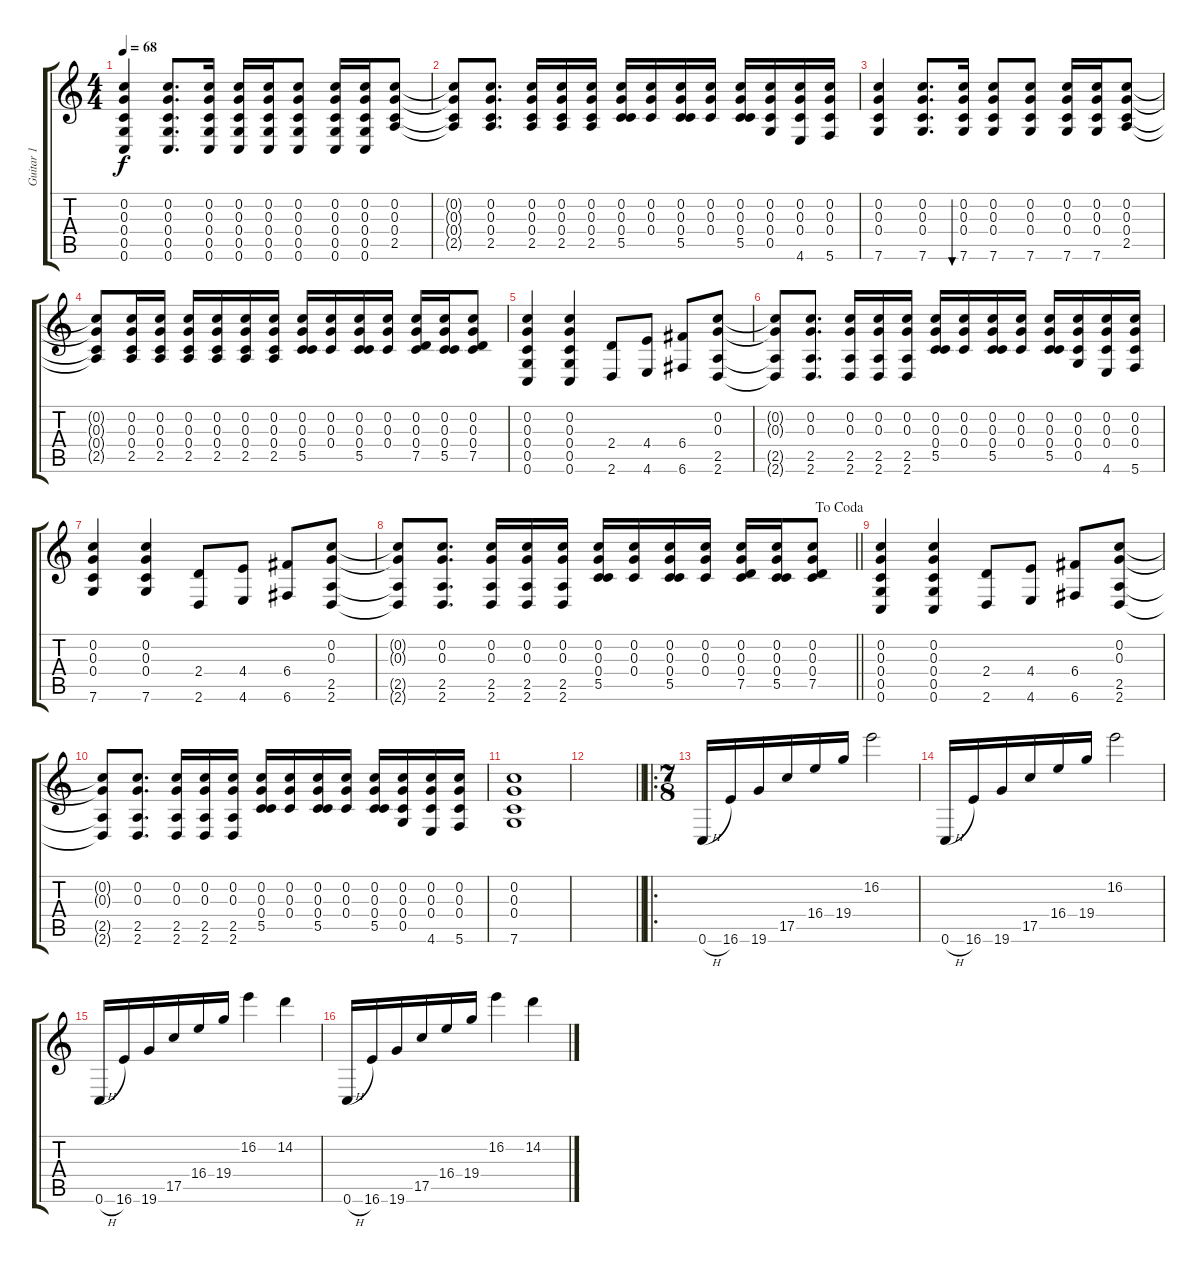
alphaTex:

\track ("Guitar 1" "Guitar 1") {instrument overdrivenguitar}
\staff {score tabs}
\tuning (E4 C4 G3 C3 G2 C2) {hide}
\ts (4 4)
\tempo 68
\clef g2
\ks c
(0.2 0.3 0.4 0.5 0.6).4{dy f} (0.2 0.3 0.4 0.5 0.6).8{d} (0.2 0.3 0.4 0.5 0.6).16 (0.2 0.3 0.4 0.5 0.6).16 (0.2 0.3 0.4 0.5 0.6).16 (0.2 0.3 0.4 0.5 0.6).8 (0.2 0.3 0.4 0.5 0.6).16 (0.2 0.3 0.4 0.5 0.6).16 (0.2 0.3 0.4 2.5).8 |
(0.2{t} 0.3{t} 0.4{t} 2.5{t}).8 (0.2 0.3 0.4 2.5).8{d} (0.2 0.3 0.4 2.5).16 (0.2 0.3 0.4 2.5).16 (0.2 0.3 0.4 2.5).16 (0.2 0.3 0.4 5.5).16 (0.2 0.3 0.4).16 (0.2 0.3 0.4 5.5).16 (0.2 0.3 0.4).16 (0.2 0.3 0.4 5.5).16 (0.2 0.3 0.4 0.5).16 (0.2 0.3 0.4 4.6).16 (0.2 0.3 0.4 5.6).16 |
(0.2 0.3 0.4 7.6).4 (0.2 0.3 0.4 7.6).8{d} (0.2 0.3 0.4 7.6).16{bu 60} (0.2 0.3 0.4 7.6).8 (0.2 0.3 0.4 7.6).8 (0.2 0.3 0.4 7.6).16 (0.2 0.3 0.4 7.6).16 (0.2 0.3 0.4 2.5).8 |
(0.2{t} 0.3{t} 0.4{t} 2.5{t}).8 (0.2 0.3 0.4 2.5).16 (0.2 0.3 0.4 2.5).16 (0.2 0.3 0.4 2.5).16 (0.2 0.3 0.4 2.5).16 (0.2 0.3 0.4 2.5).16 (0.2 0.3 0.4 2.5).16 (0.2 0.3 0.4 5.5).16 (0.2 0.3 0.4).16 (0.2 0.3 0.4 5.5).16 (0.2 0.3 0.4).16 (0.2 0.3 0.4 7.5).16 (0.2 0.3 0.4 5.5).16 (0.2 0.3 0.4 7.5).8 |
(0.2 0.3 0.4 0.5 0.6).4 (0.2 0.3 0.4 0.5 0.6).4 (2.4 2.6).8 (4.4 4.6).8 (6.4 6.6).8 (0.2 0.3 2.5 2.6).8 |
(0.2{t} 0.3{t} 2.5{t} 2.6{t}).8 (0.2 0.3 2.5 2.6).8{d} (0.2 0.3 2.5 2.6).16 (0.2 0.3 2.5 2.6).16 (0.2 0.3 2.5 2.6).16 (0.2 0.3 0.4 5.5).16 (0.2 0.3 0.4).16 (0.2 0.3 0.4 5.5).16 (0.2 0.3 0.4).16 (0.2 0.3 0.4 5.5).16 (0.2 0.3 0.4 0.5).16 (0.2 0.3 0.4 4.6).16 (0.2 0.3 0.4 5.6).16 |
(0.2 0.3 0.4 7.6).4 (0.2 0.3 0.4 7.6).4 (2.4 2.6).8 (4.4 4.6).8 (6.4 6.6).8 (0.2 0.3 2.5 2.6).8 |
\jump dacoda
\barLineRight lightlight
(0.2{t} 0.3{t} 2.5{t} 2.6{t}).8 (0.2 0.3 2.5 2.6).8{d} (0.2 0.3 2.5 2.6).16 (0.2 0.3 2.5 2.6).16 (0.2 0.3 2.5 2.6).16 (0.2 0.3 0.4 5.5).16 (0.2 0.3 0.4).16 (0.2 0.3 0.4 5.5).16 (0.2 0.3 0.4).16 (0.2 0.3 0.4 7.5).16 (0.2 0.3 0.4 5.5).16 (0.2 0.3 0.4 7.5).8 |
(0.2 0.3 0.4 0.5 0.6).4 (0.2 0.3 0.4 0.5 0.6).4 (2.4 2.6).8 (4.4 4.6).8 (6.4 6.6).8 (0.2 0.3 2.5 2.6).8 |
(0.2{t} 0.3{t} 2.5{t} 2.6{t}).8 (0.2 0.3 2.5 2.6).8{d} (0.2 0.3 2.5 2.6).16 (0.2 0.3 2.5 2.6).16 (0.2 0.3 2.5 2.6).16 (0.2 0.3 0.4 5.5).16 (0.2 0.3 0.4).16 (0.2 0.3 0.4 5.5).16 (0.2 0.3 0.4).16 (0.2 0.3 0.4 5.5).16 (0.2 0.3 0.4 0.5).16 (0.2 0.3 0.4 4.6).16 (0.2 0.3 0.4 5.6).16 |
(0.2 0.3 0.4 7.6).1 |
\barLineRight lightlight
|
\ro
\ts (7 8)
0.6{h}.16 16.6.16 19.6.16 17.5.16 16.4.16 19.4.16 16.2.2 |
0.6{h}.16 16.6.16 19.6.16 17.5.16 16.4.16 19.4.16 16.2.2 |
0.6{h}.16 16.6.16 19.6.16 17.5.16 16.4.16 19.4.16 16.2.4 14.2.4 |
0.6{h}.16 16.6.16 19.6.16 17.5.16 16.4.16 19.4.16 16.2.4 14.2.4
